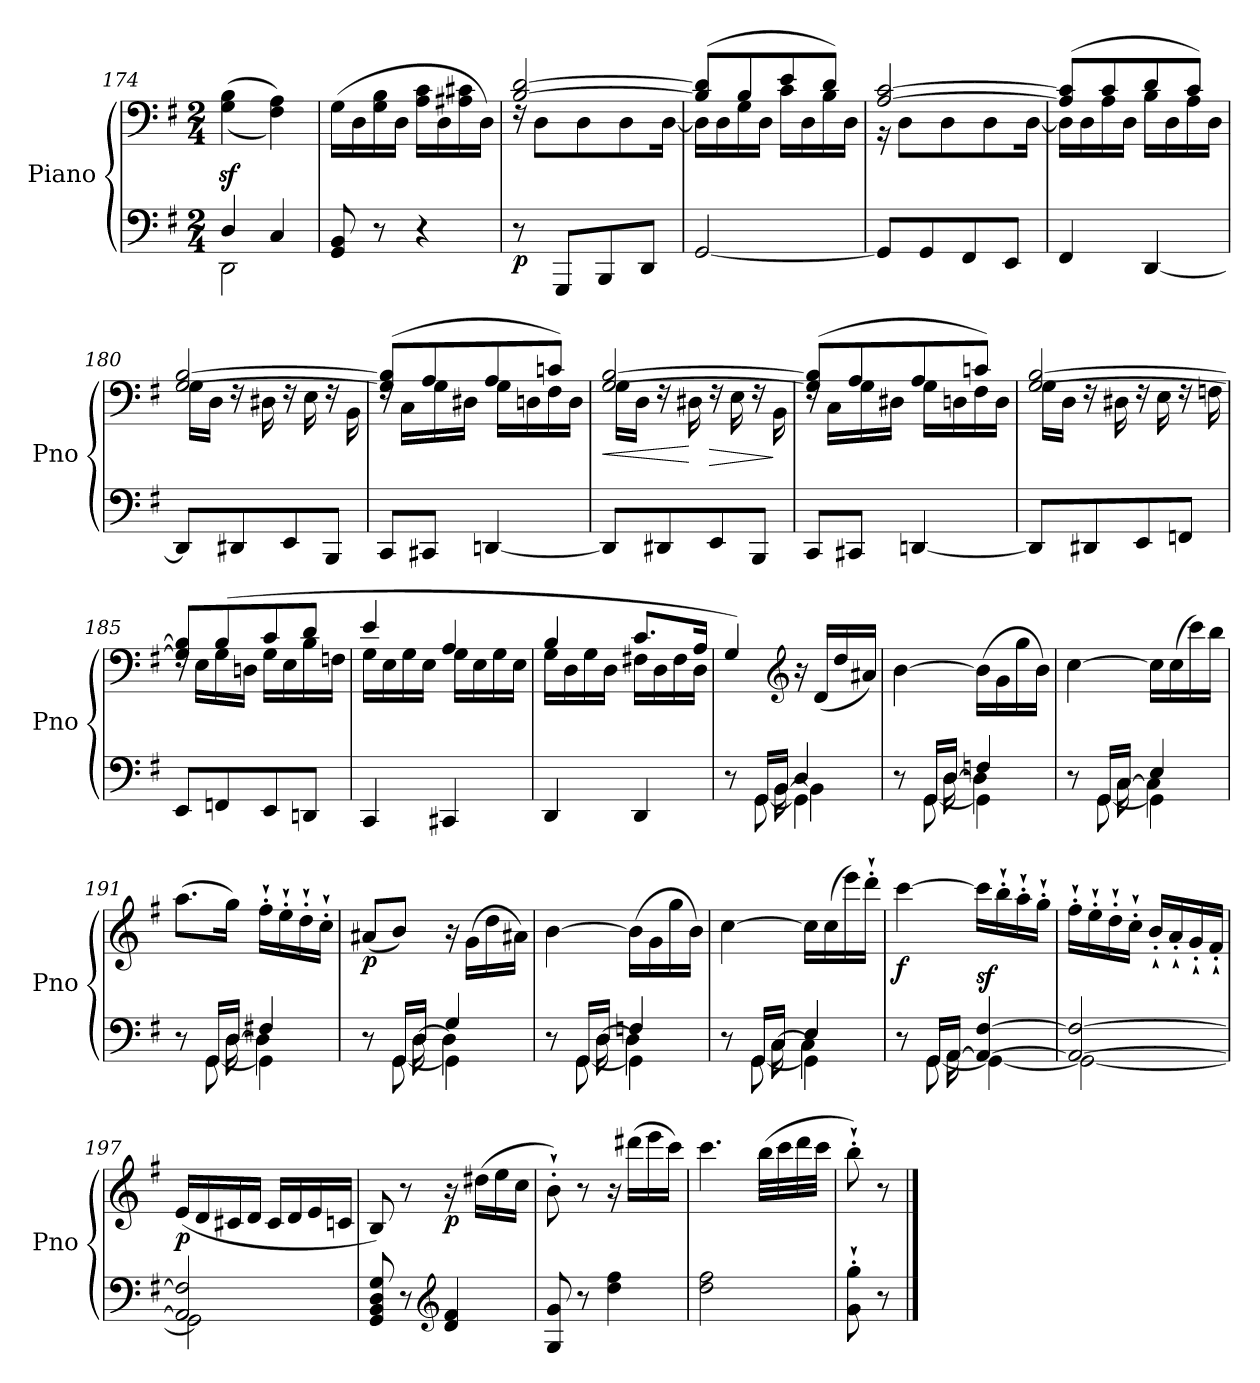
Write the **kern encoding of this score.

**kern	**kern	**dynam
*part1	*part1	*part1
*staff2	*staff1	*staff1/2
*I"Piano	*	*
*I'Pno	*	*
*clefF4	*clefF4	*
*k[f#]	*k[f#]	*
*M2/4	*M2/4	*
=174	=174	=174
*^	*	*
4D/	2DD\	(>(4G\z< 4B\z<	.
4C/	.	4F#\ 4A\))	.
*v	*v	*	*
=175	=175	=175
!	!	!LO:DY:b
8GG/ 8BB/	(16G\LL	other-dynamics
.	16D\	.
8r	16G\ 16B\	.
.	16D\JJ	.
4r	16A\ 16c\LL	.
.	16D\	.
.	16A#X\ 16c#X\	.
.	16D\JJ)	.
=176	=176	=176
*	*^	*
!	!	!	!LO:DY:b=2
8r	[2B/ [2d/	16rF	p
.	.	8D\L	.
8GGG/L	.	.	.
.	.	8D\	.
8BBB/	.	.	.
.	.	8D\	.
8DD/J	.	.	.
.	.	[16D\Jk	.
=177	=177	=177	=177
[2GG/	(8B/] 8d/]L	16D\LL]	.
.	.	16D\	.
.	8B/	16G\	.
.	.	16D\JJ	.
.	8e/	16c\LL	.
.	.	16D\	.
.	8d/J)	16B\	.
.	.	16D\JJ	.
!!LO:LB:g=z	!!
=178	=178	=178	=178
8GG/L]	[2A/ [2c/	16r	.
.	.	8D\L	.
8GG/	.	.	.
.	.	8D\	.
8FF#/	.	.	.
.	.	8D\	.
8EE/J	.	.	.
.	.	[16D\Jk	.
=179	=179	=179	=179
4FF#/	(>8A/] 8c/]L	16D\LL]	.
.	.	16D\	.
.	8c/	16A\	.
.	.	16D\JJ	.
[4DD/	8d/	16B\LL	.
.	.	16D\	.
.	8c/J)	16A\	.
.	.	16D\JJ	.
=180	=180	=180	=180
8DD/L]	[2G/ [2B/	16G\LL	.
.	.	16D\JJ	.
8DD#X/	.	16rF	.
.	.	16D#X\	.
8EE/	.	16rF	.
.	.	16E\	.
8BBB/J	.	16rF	.
.	.	16BB\	.
=181	=181	=181	=181
8CC/L	(>8G/] 8B/]L	16rF	.
.	.	16C\LL	.
8CC#X/J	8A/	16G\	.
.	.	16D#X\JJ	.
[4DDn/	8A/	16G\LL	.
.	.	16Dn\	.
.	8cn/J)	16F#\	.
.	.	16D\JJ	.
=182	=182	=182	=182
!	!	!	!LO:HP:b
8DDn/L]	[2G/ [2B/	16G\LL	<
.	.	16D\JJ	.
8DD#X/	.	16rF	.
.	.	16D#X\	[
!	!	!	!LO:HP:b
8EE/	.	16rF	>
.	.	16E\	.
8BBB/J	.	16rF	.
.	.	16BB\	]
!!LO:PB:g=z	!!
=183	=183	=183	=183
8CC/L	(>8G/] 8B/]L	16rF	.
.	.	16C\LL	.
8CC#X/J	8A/	16G\	.
.	.	16D#X\JJ	.
[4DDn/	8A/	16G\LL	.
.	.	16Dn\	.
.	8cn/J)	16F#\	.
.	.	16D\JJ	.
=184	=184	=184	=184
!	!	!	!LO:DY:b
8DDn/L]	[2G/ [2B/	16G\LL	other-dynamics
.	.	16D\JJ	.
8DD#X/	.	16rF	.
.	.	16D#X\	.
8EE/	.	16rF	.
.	.	16E\	.
8FFn/J	.	16rF	.
.	.	16Fn\	.
=185	=185	=185	=185
8EE/L	8G/] 8B/]L	16rF	.
.	.	16E\LL	.
8FFn/	(8B/	16G\	.
.	.	16Dn\JJ	.
8EE/	8c/	16G\LL	.
.	.	16E\	.
8DDn/J	8d/J	16B\	.
.	.	16Fn\JJ	.
=186	=186	=186	=186
4CC/	4e/	16G\LL	.
.	.	16E\	.
.	.	16G\	.
.	.	16E\JJ	.
!	!	!	!LO:DY:b
4CC#X/	4A/	16G\LL	other-dynamics
.	.	16E\	.
.	.	16G\	.
.	.	16E\JJ	.
=187	=187	=187	=187
4DD/	4B/	16G\LL	.
.	.	16D\	.
.	.	16G\	.
.	.	16D\JJ	.
4DD/	8.c/L	16F#X\LL	.
.	.	16D\	.
.	.	16F#\	.
.	16A/Jk	16D\JJ	.
*	*v	*v	*
!!LO:LB:g=z
=188	=188	=188
*^	*	*
*	*^	*	*
8r	8ryy	8.ryy	4G/)	.
16GG/LL	[8GG\	.	.	.
16BB/JJ	.	[16BB\	.	.
*	*	*	*clefG2	*
4D/	4GG\]	4BB\]	16r	.
.	.	.	(16d/LL	.
.	.	.	16dd/	.
.	.	.	16a#X/JJ)	.
=189	=189	=189	=189	=189
!	!	!	!	!LO:DY:b
8r	8ryy	8.ryy	[4b\	other-dynamics
16GG/LL	[8GG\	.	.	.
16D/JJ	.	[16D\	.	.
4Fn/	4GG\]	4D\]	(16b\LL]	.
.	.	.	16g\	.
.	.	.	16gg\	.
.	.	.	16b\JJ)	.
=190	=190	=190	=190	=190
8r	8ryy	8.ryy	[4cc\	.
16GG/LL	[8GG\	.	.	.
16C/JJ	.	[16C\	.	.
4E/	4GG\]	4C\]	16cc\LL]	.
.	.	.	(16cc\	.
.	.	.	16ccc\)	.
.	.	.	16bb\JJ	.
=191	=191	=191	=191	=191
!	!	!	!	!LO:DY:b
8r	8ryy	8.ryy	(8.aa\L	other-dynamics
16GG/LL	[8GG\	.	.	.
16D/JJ	.	[16D\	16gg\Jk)	.
4F#X/	4GG\]	4D\]	16ff#`'\LL	.
.	.	.	16ee`'\	.
.	.	.	16dd`'\	.
.	.	.	16cc`'\JJ	.
=192	=192	=192	=192	=192
!	!	!	!	!LO:DY:b
8r	8ryy	8.ryy	(8a#X/L	p
16GG/LL	[8GG\	.	8b/J)	.
16D/JJ	.	[16D\	.	.
4G/	4GG\]	4D\]	16r	.
.	.	.	(16g\LL	.
.	.	.	16dd\	.
.	.	.	16a#X\JJ)	.
!!LO:LB:g=z
=193	=193	=193	=193	=193
!	!	!	!	!LO:DY:b
8r	8ryy	8.ryy	[4b\	other-dynamics
16GG/LL	[8GG\	.	.	.
16D/JJ	.	[16D\	.	.
4Fn/	4GG\]	4D\]	(16b\LL]	.
.	.	.	16g\	.
.	.	.	16gg\	.
.	.	.	16b\JJ)	.
=194	=194	=194	=194	=194
8r	8ryy	8.ryy	[4cc\	.
16GG/LL	[8GG\	.	.	.
16C/JJ	.	[16C\	.	.
4E/	4GG\]	4C\]	16cc\LL]	.
.	.	.	(16cc\	.
.	.	.	16eee\)	.
.	.	.	16ddd`'\JJ	.
=195	=195	=195	=195	=195
!	!	!	!	!LO:DY:b
8r	8ryy	8.ryy	[4ccc\	f
16GG/LL	[8GG\	.	.	.
[16AA/JJ	.	16AA\	.	.
!	!	!	!	!LO:DY:a=2
4AA/_ [4F#/	4GG\_	4ryy	16ccc\LL]	sf
.	.	.	16bb`'\	.
.	.	.	16aa`'\	.
.	.	.	16gg`'\JJ	.
*	*v	*v	*	*
=196	=196	=196	=196
2AA/_ 2F#/_	2GG\_	16ff#`'\LL	.
.	.	16ee`'\	.
.	.	16dd`'\	.
.	.	16cc`'\JJ	.
.	.	16b`'/LL	.
.	.	16a`'/	.
.	.	16g`'/	.
.	.	16f#`'/JJ	.
=197	=197	=197	=197
!	!	!	!LO:DY:b
2AA/] 2F#/]	2GG\]	(16e/LL	p
.	.	16d/	.
.	.	16c#X/	.
.	.	16d/JJ	.
.	.	16c#/LL	.
.	.	16d/	.
.	.	16e/	.
.	.	16cn/JJ	.
*v	*v	*	*
!!LO:LB:g=z
=198	=198	=198
8GG/ 8BB/ 8D/ 8G/	8B/)	.
8r	8r	.
*clefG2	*	*
!	!	!LO:DY:b
4d/ 4f#/	16r	p
.	(16dd#X\LL	.
.	16ee\	.
.	16cc\JJ	.
=199	=199	=199
8G/ 8g/	8b`'\)	.
8r	8r	.
4dd\ 4ff#\	16r	.
.	(16ddd#X\LL	.
.	16eee\	.
.	16ccc\JJ)	.
=200	=200	=200
2dd\ 2ff#\	4.ccc\	.
.	(32bb\LLL	.
.	32ccc\	.
.	32ddd\	.
.	32ccc\JJJ	.
=201	=201	=201
8g\`' 8gg\`'	8bb`'\)	.
8r	8r	.
==	==	==
*-	*-	*-
